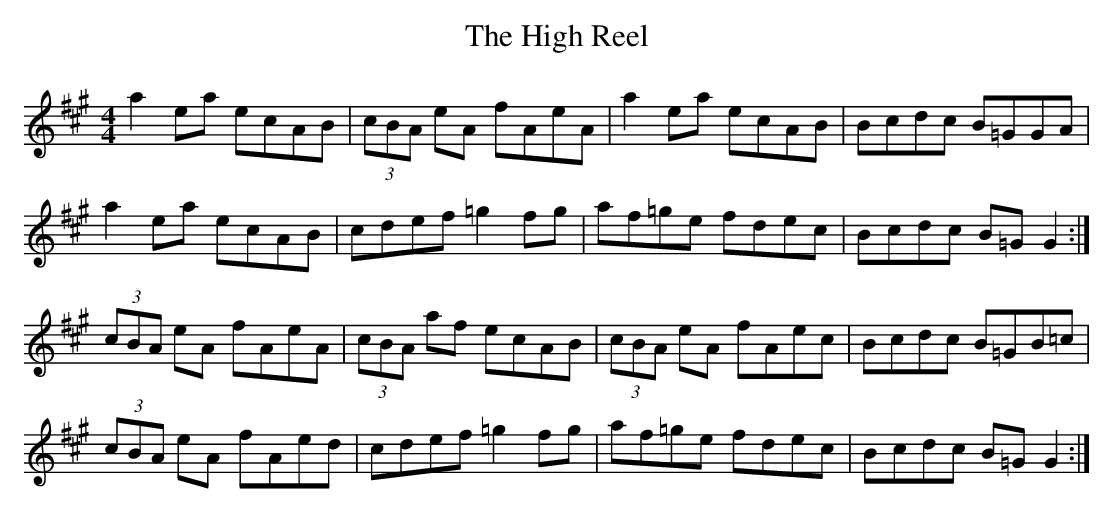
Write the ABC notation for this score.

X:1
T:High Reel, The
L:1/8
M:4/4
K:A
a2 ea ecAB | (3cBA eA  fAeA   | a2 ea ecAB | Bcdc B=GGA  |
a2 ea ecAB | cdef      =g2 fg | af=ge fdec | Bcdc B=GG2 :|
(3cBA eA  fAeA | (3cBA af ecAB   | (3cBA eA  fAec | Bcdc B=GB=c |
(3cBA eA  fAed |   cdef   =g2 fg |   af=ge   fdec | Bcdc B=GG2 :|
